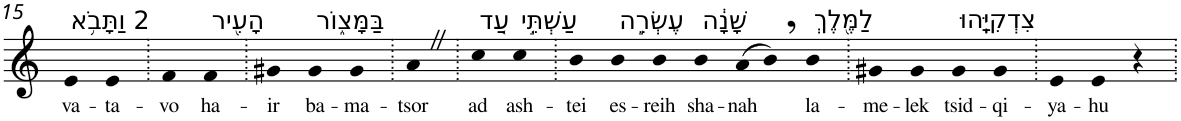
**kern	**text
*part1	*part1
*staff1	*staff1
*I"Piano	*
*I'Pno	*
!!LO:PB:g=z
*clefG2	*
*k[]	*
=15	=15
!LO:TX:a:t=2 וַתָּבֹ֥א	!
!	!LO:LY:b
4e	va-
!	!LO:LY:b
4e	-ta-
=16.	=16.
!	!LO:LY:b
4f	-vo
!LO:TX:a:t=הָעִ֖יר	!
!	!LO:LY:b
4f	ha-
=17.	=17.
!	!LO:LY:b
4g#X	-ir
!LO:TX:a:t=בַּמָּצ֑וֹר	!
!	!LO:LY:b
4g#	ba-
!	!LO:LY:b
4g#	-ma-
=18.	=18.
!	!LO:LY:b
4aZ	-tsor
=19.	=19.
!LO:TX:a:t=עַ֚ד	!
!	!LO:LY:b
4cc	ad
!LO:TX:a:t=עַשְׁתֵּ֣י	!
!	!LO:LY:b
4cc	ash-
=20.	=20.
!	!LO:LY:b
4b	-tei
!LO:TX:a:t=עֶשְׂרֵ֣ה	!
!	!LO:LY:b
4b	es-
!	!LO:LY:b
4b	-reih
!LO:TX:a:t=שָׁנָ֔ה	!
!	!LO:LY:b
4b	sha-
!	!LO:LY:b
(>8a	-nah
8b,)	.
!LO:TX:a:t=לַמֶּ֖לֶךְ	!
!	!LO:LY:b
4b	la-
=21.	=21.
!	!LO:LY:b
4g#X	-me-
!	!LO:LY:b
4g#	-lek
!LO:TX:a:t=צִדְקִיָּֽהוּ	!
!	!LO:LY:b
4g#	tsid-
!	!LO:LY:b
4g#	-qi-
=22.	=22.
!	!LO:LY:b
4e	-ya-
!	!LO:LY:b
4e	-hu
4r	.
=.	=.
*-	*-
